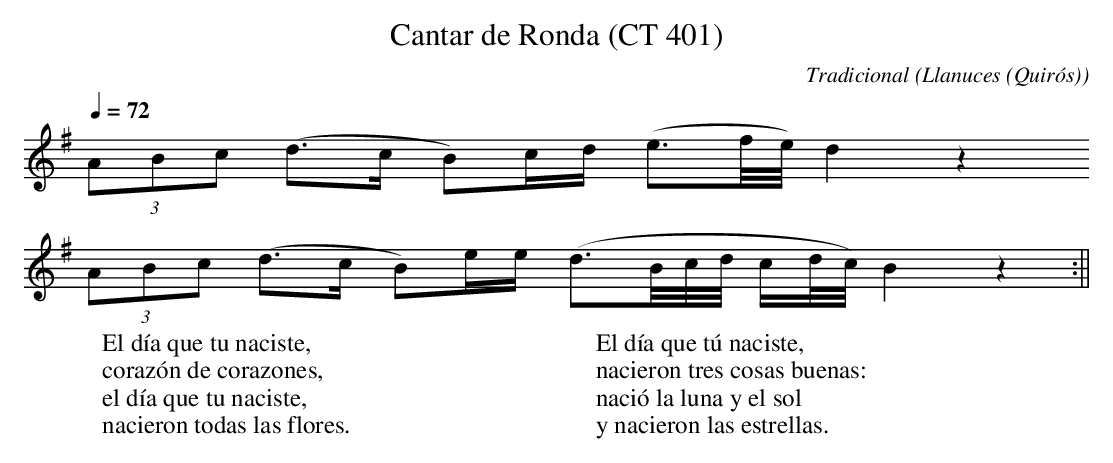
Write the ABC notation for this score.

X:1
T:Cantar de Ronda (CT 401)
C:Tradicional
O:Llanuces (Quirós)
M:Llibre
L:1/8
Q:1/4=72
K:G
(3ABc (d>c B)c/d/ (e3/2f/4e/4) d2 z2
(3ABc (d>c B)e/e/ (d3/2B/4c/4d/4 c/d/4c/4) B2 z2 :||
W:El día que tu naciste,
W:corazón de corazones,
W:el día que tu naciste,
W:nacieron todas las flores.
W:
W:El día que tú naciste,
W:nacieron tres cosas buenas:
W:nació la luna y el sol
W:y nacieron las estrellas.
W:
